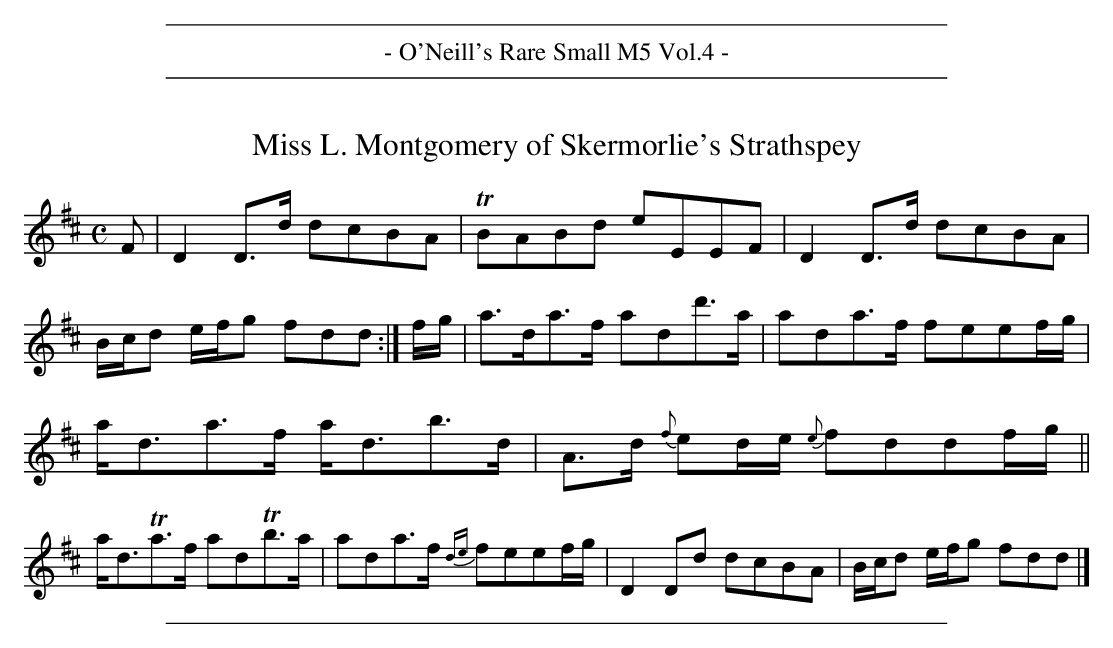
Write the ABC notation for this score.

X:1
T: Miss L. Montgomery of Skermorlie's Strathspey
M: C
L: 1/8
K: D
F |\
D2 D>d dcBA | TBABd eEEF |\
D2 D>d dcBA | B/c/d e/f/g fdd :|\
f/g/ |\
a>da>f add'>a | ada>f feef/g/ |
a<da>f a<db>d | A>d {f}ed/e/ {e}fddf/g/ ||\
a<dTa>f adTb>a | ada>f {de}feef/g/ |\
D2Dd dcBA | B/c/d e/f/g fdd |]
